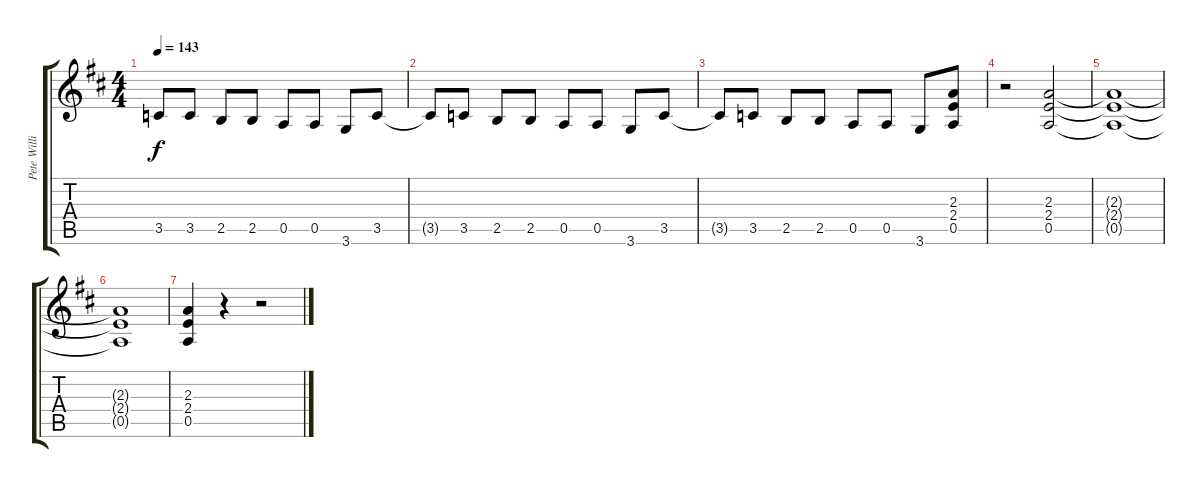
\track ("Pete Willis" "Pete Willi") {instrument distortionguitar}
\staff {score tabs}
\tuning (E4 B3 G3 D3 A2 E2) {hide}
\ts (4 4)
\tempo 143
\clef g2
\ks d
3.5{t}.8{dy f} 3.5.8 2.5.8 2.5.8 0.5.8 0.5.8 3.6.8 3.5.8 |
3.5{t}.8 3.5.8 2.5.8 2.5.8 0.5.8 0.5.8 3.6.8 3.5.8 |
3.5{t}.8 3.5.8 2.5.8 2.5.8 0.5.8 0.5.8 3.6.8 (2.3 2.4 0.5).8 |
r.2 (2.3 2.4 0.5).2 |
(2.3{t} 2.4{t} 0.5{t}).1 |
(2.3{t} 2.4{t} 0.5{t}).1 |
(2.3 2.4 0.5).4 r.4 r.2
